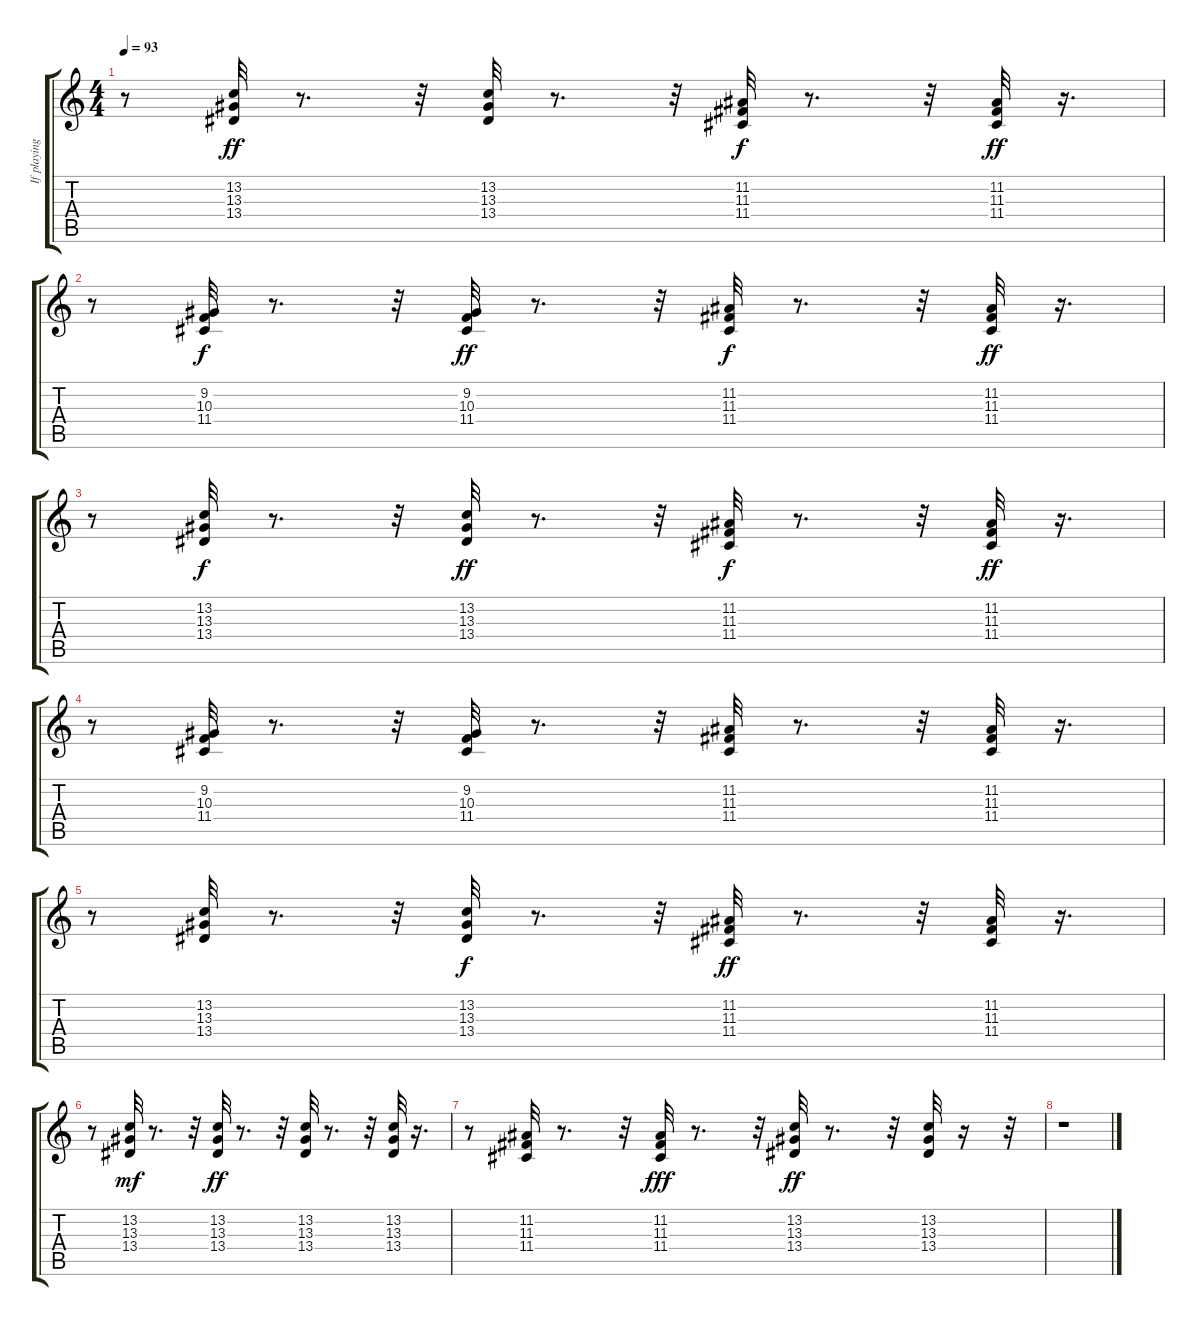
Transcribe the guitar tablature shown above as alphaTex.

\track ("If playing on Awe32 use GS" "If playing") {instrument fx1rain}
\staff {score tabs}
\tuning (E4 B3 G3 D3 A2 E2) {hide}
\ts (4 4)
\tempo 93
\clef g2
\ks c
r.8{dy ff} (13.2 13.3 13.4).32 r.8{d} r.32 (13.2 13.3 13.4).32 r.8{d} r.32 (11.2 11.3 11.4).32{dy f} r.8{d} r.32 (11.2 11.3 11.4).32{dy ff} r.16{d} |
r.8 (9.2 10.3 11.4).32{dy f} r.8{d} r.32 (9.2 10.3 11.4).32{dy ff} r.8{d} r.32 (11.2 11.3 11.4).32{dy f} r.8{d} r.32 (11.2 11.3 11.4).32{dy ff} r.16{d} |
r.8 (13.2 13.3 13.4).32{dy f} r.8{d} r.32 (13.2 13.3 13.4).32{dy ff} r.8{d} r.32 (11.2 11.3 11.4).32{dy f} r.8{d} r.32 (11.2 11.3 11.4).32{dy ff} r.16{d} |
r.8 (9.2 10.3 11.4).32 r.8{d} r.32 (9.2 10.3 11.4).32 r.8{d} r.32 (11.2 11.3 11.4).32 r.8{d} r.32 (11.2 11.3 11.4).32 r.16{d} |
r.8 (13.2 13.3 13.4).32 r.8{d} r.32 (13.2 13.3 13.4).32{dy f} r.8{d} r.32 (11.2 11.3 11.4).32{dy ff} r.8{d} r.32 (11.2 11.3 11.4).32 r.16{d} |
r.8 (13.2 13.3 13.4).32{dy mf} r.8{d} r.32 (13.2 13.3 13.4).32{dy ff} r.8{d} r.32 (13.2 13.3 13.4).32 r.8{d} r.32 (13.2 13.3 13.4).32 r.16{d} |
r.8 (11.2 11.3 11.4).32 r.8{d} r.32 (11.2 11.3 11.4).32{dy fff} r.8{d} r.32 (13.2 13.3 13.4).32{dy ff} r.8{d} r.32 (13.2 13.3 13.4).32 r.16 r.32 |
r.1
